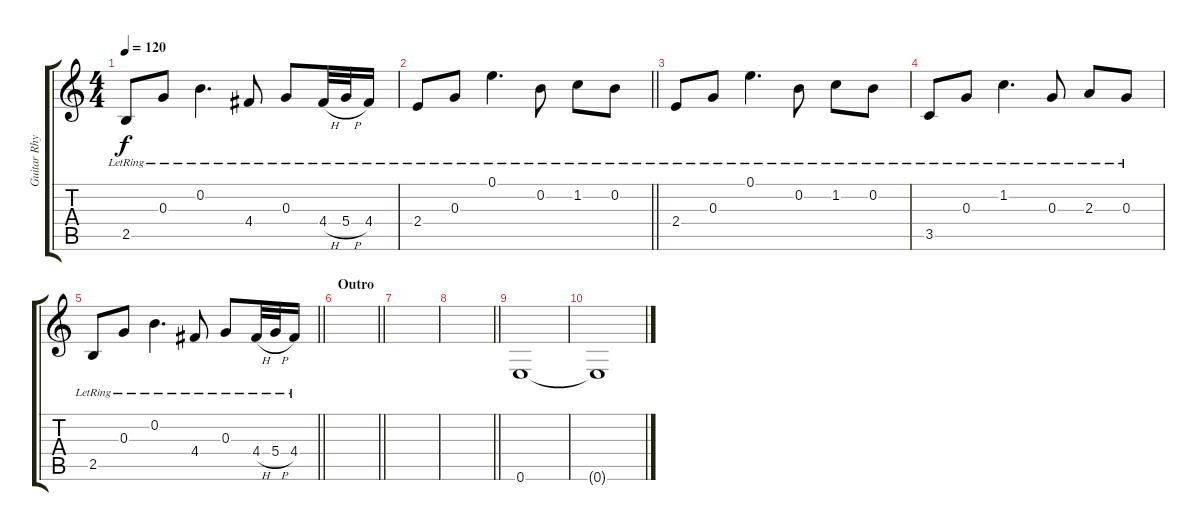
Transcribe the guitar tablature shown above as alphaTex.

\track ("Guitar Rhythm" "Guitar Rhy") {instrument electricguitarclean}
\staff {score tabs}
\tuning (E4 B3 G3 D3 A2 E2) {hide}
\ts (4 4)
\tempo 120
\clef g2
\ks c
2.5{lr}.8{dy f} 0.3{lr}.8 0.2{lr}.4{d} 4.4{lr}.8 0.3{lr}.8 4.4{h lr}.32 5.4{h lr}.32 4.4{lr}.16 |
\barLineRight lightlight
2.4{lr}.8 0.3{lr}.8 0.1{lr}.4{d} 0.2{lr}.8 1.2{lr}.8 0.2{lr}.8 |
2.4{lr}.8 0.3{lr}.8 0.1{lr}.4{d} 0.2{lr}.8 1.2{lr}.8 0.2{lr}.8 |
3.5{lr}.8 0.3{lr}.8 1.2{lr}.4{d} 0.3{lr}.8 2.3{lr}.8 0.3{lr}.8 |
\barLineRight lightlight
2.5{lr}.8 0.3{lr}.8 0.2{lr}.4{d} 4.4{lr}.8 0.3{lr}.8 4.4{h lr}.32 5.4{h lr}.32 4.4{lr}.16 |
\section ("" "Outro")
\barLineRight lightlight
|
|
\barLineRight lightlight
|
0.6.1 |
0.6{t}.1
